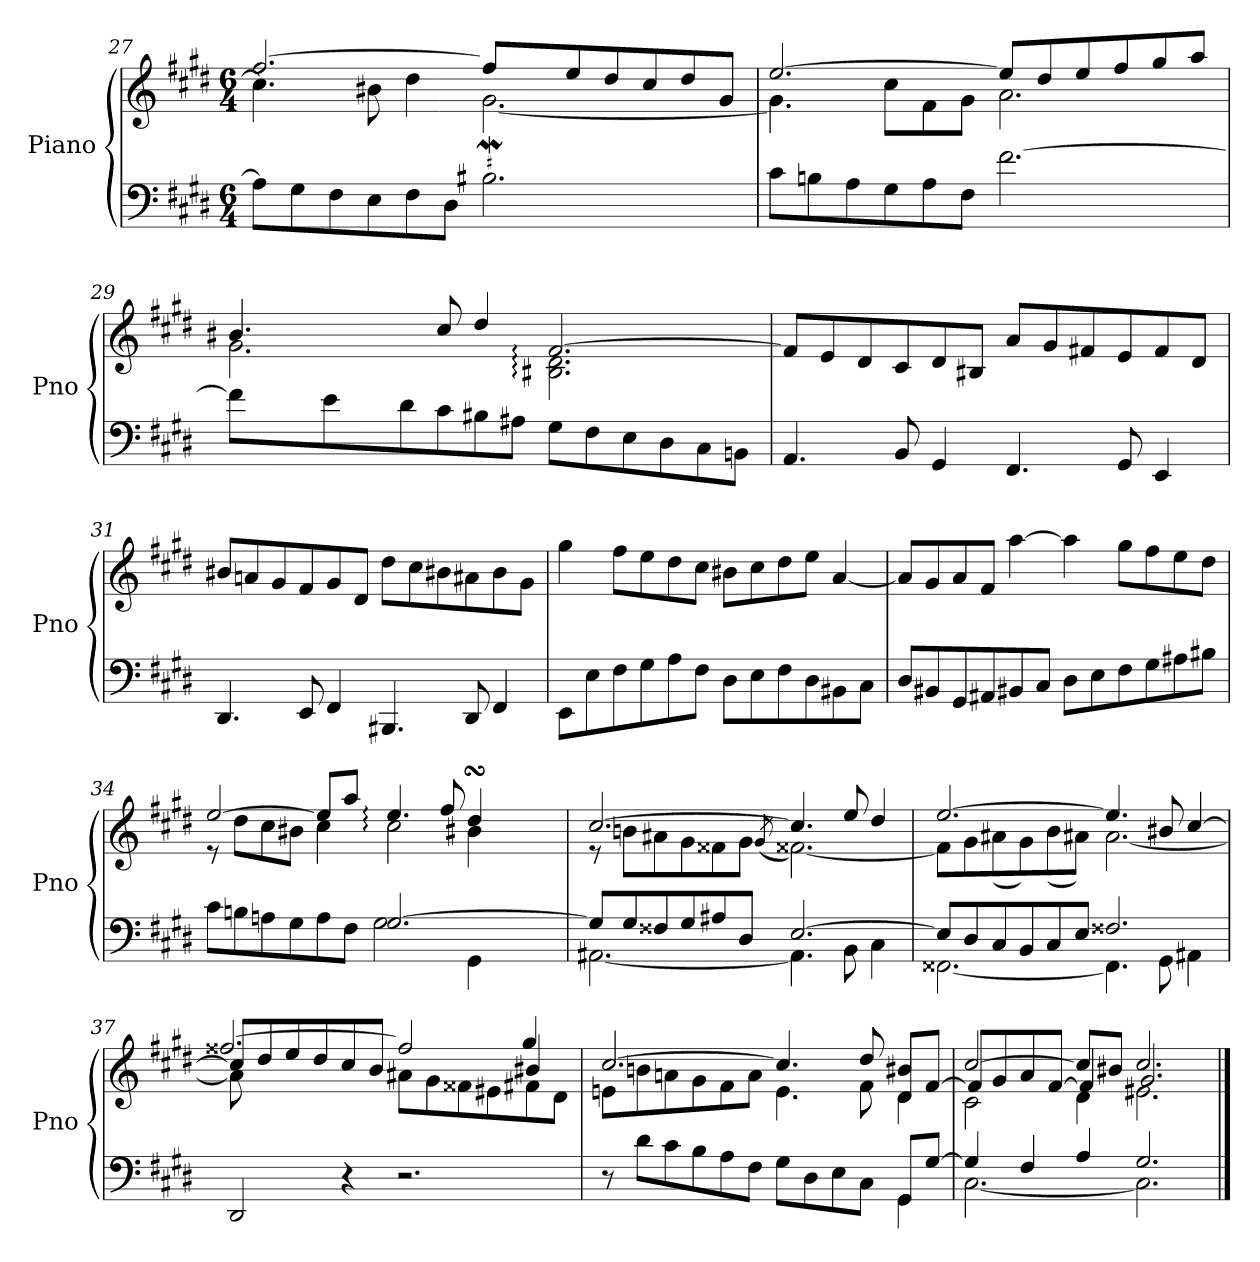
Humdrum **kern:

**kern	**kern
*part1	*part1
*staff2	*staff1
*I"Piano	*
*I'Pno	*
*clefF4	*clefG2
*k[f#c#g#d#]	*k[f#c#g#d#]
*E:	*E:
*M6/4	*M6/4
=27	=27
*^	*^
8A\L]	2.ryy	[2.ff#/	4.cc#\]
8G#\	.	.	.
8F#\	.	.	.
8E\	.	.	8b#X\
8F#\	.	.	4dd#\
8D#\J	.	.	.
2.B#XW\	32B#yy	8ff#/L]	[2.g#\
.	32A#Xyy	.	.
.	[8.B#yy	.	.
.	.	8ee/	.
.	2B#yy]	8dd#/	.
.	.	8cc#/	.
.	.	8dd#/	.
.	.	8g#/J	.
*v	*v	*	*
=28	=28	=28
8c#\L	[2.ee/	4.g#\]
8Bn\	.	.
8A\	.	.
8G#\	.	8cc#\L
8A\	.	8f#\
8F#\J	.	8g#\J
[2.f#\	8ee/L]	2.a\
.	8dd#/	.
.	8ee/	.
.	8ff#/	.
.	8gg#/	.
.	8aa/J	.
!!LO:LB:g=z
=29	=29	=29
*	*	*^
8f#\L]	4.b#X/	2.g#\	32cc#yy
.	.	.	32b#yy
.	.	.	32a#Xyy
.	.	.	32b#yy
8e\	.	.	32cc#yy
.	.	.	32b#yy
.	.	.	32cc#yy
.	.	.	32b#yy
8d#\	.	.	8cc#yy
8c#\	8cc#/	.	4.ryy
8B#X\	4dd#/	.	.
8A#X\J	.	.	.
8G#\L	[2.f#/	2.B#X\ 2.d#\	2.B#yy: 2.d#yy: [2.f#yy:
8F#\	.	.	.
8E\	.	.	.
8D#\	.	.	.
8C#\	.	.	.
8BBn\J	.	.	.
*	*	*v	*v
=30	=30	=30
4.AA/	8f#/L]	8f#yy]
.	8e/	1ryy
.	8d#/	.
8BB/	8c#/	.
4GG#/	8d#/	.
.	8B#X/J	.
4.FF#/	8a/L	.
.	8g#/	.
.	8f#X/	.
8GG#/	8e/	4.ryy
4EE/	8f#/	.
.	8d#/J	.
*	*v	*v
=31	=31
4.DD#/	8b#X/L
.	8an/
.	8g#/
8EE/	8f#/
4FF#/	8g#/
.	8d#/J
4.BBB#X/	8dd#\L
.	8cc#\
.	8b#X\
8DD#/	8a#X\
4FF#/	8b#\
.	8g#\J
!!LO:PB:g=z
=32	=32
8EE\L	4gg#\
8E\	.
8F#\	8ff#\L
8G#\	8ee\
8A\	8dd#\
8F#\J	8cc#\J
8D#\L	8b#X\L
8E\	8cc#\
8F#\	8dd#\
8D#\	8ee\J
8BB#X\	[4a/
8C#\J	.
=33	=33
8D#/L	8a/L]
8BB#X/	8g#/
8GG#/	8a/
8AA#X/	8f#/J
8BB#X/	[4aa\
8C#/J	.
8D#\L	4aa\]
8E\	.
8F#\	8gg#\L
8G#\	8ff#\
8A#X\	8ee\
8B#X\J	8dd#\J
=34	=34
*^	*^
*	*	*	*^
8c#\L	2.ryy	[2ee/	8re	2.ryy
8Bn\	.	.	8dd#\L	.
8An\	.	.	8cc#\	.
8G#\	.	.	8b#X\J	.
8A\	.	8ee/L]	4cc#\	.
8F#\J	.	8aa/J	.	.
[2.G#/	2G#\	4.ee/	2cc#\	2cc#yy: 2eeyy:
.	.	8ff#/	.	.
.	4GG#\	4dd#sSsS/	4b#X\	32eeyy
.	.	.	.	32dd#yy
.	.	.	.	32cc#yy
.	.	.	.	[32dd#yy
.	.	.	.	8dd#yy]
*	*	*	*v	*v
!!LO:LB:g=z
=35	=35	=35	=35
8G#/L]	[2.AA#X\	[2.cc#/	8re
8G#/	.	.	8bn\L
8F##X/	.	.	8a#X\
8G#/	.	.	8g#\
8A#X/	.	.	8f##X\
8D#/J	.	.	8g#\J
.	.	.	(8qg#/
[2.E/	4.AA#\]	4.cc#/]	[2.f##X\)
.	8BB\	8ee/	.
.	4C#\	4dd#/	.
=36	=36	=36	=36
8E/L]	[2.FF##X\	[2.ee/	8f##\L]
8D#/	.	.	8g#\
8C#/	.	.	(8a#X\
8BB/	.	.	8g#\)
8C#/	.	.	(8b\
8E/J	.	.	8a#X\J)
2.F##X/	4.FF##\]	4.ee/]	[2.a#\
.	8GG#\	8b#X/	.
.	4AA#X\	[4cc#/	.
*v	*v	*	*
!!LO:LB:g=z
=37	=37	=37
*	*	*^
2DD#/	8cc#/L]	8a#\]	[2.ff##X/
.	8dd#/	8ryy	.
.	8ee/	8ryy@	.
.	8dd#/	8ryy@	.
4r	8cc#/	8ryy@	.
.	8b/J	8ryy@	.
2.r	8a#X\L	8ryy@	2ff##/]
.	8g#\	8ryy@	.
.	8f##X\	8ryy@	.
.	8e#X\	8ryy@	.
.	8f#X\	4b#X/	4gg#/
.	8d#\J	.	.
=38	=38	=38	=38
*^	*	*	*
8r	4ryy	[2.cc#/	8en\L	4ryy
8d#\L	.	.	8bn\	.
*v	*v	*	*	*
*	*	*v	*v
8c#\	.	8an\
8B\	.	8g#\
8A\	.	8f#\
8F#\J	.	8a\J
8G#\L	4.cc#/]	4.e\
8D#\	.	.
8E\	.	.
8C#\J	8dd#/	8f#\
*^	*	*^
8GG#/L	4GG#\	4b#X/	4d#\	8d#/L
[8G#/J	.	.	.	[8f#/J
=39	=39	=39	=39	=39
4G#/]	[2.C#\	[2cc#/	2c#\	8f#/L]
.	.	.	.	8g#/
4F#/	.	.	.	8a/
.	.	.	.	[8f#/J
4A/	.	8cc#/L]	4d#\	4f#/]
.	.	8b#X/J	.	.
2.G#/	2.C#\]	2.cc#/	2.e#X\	2.g#/
*v	*v	*	*	*
*	*v	*v	*v
==	==
*-	*-
